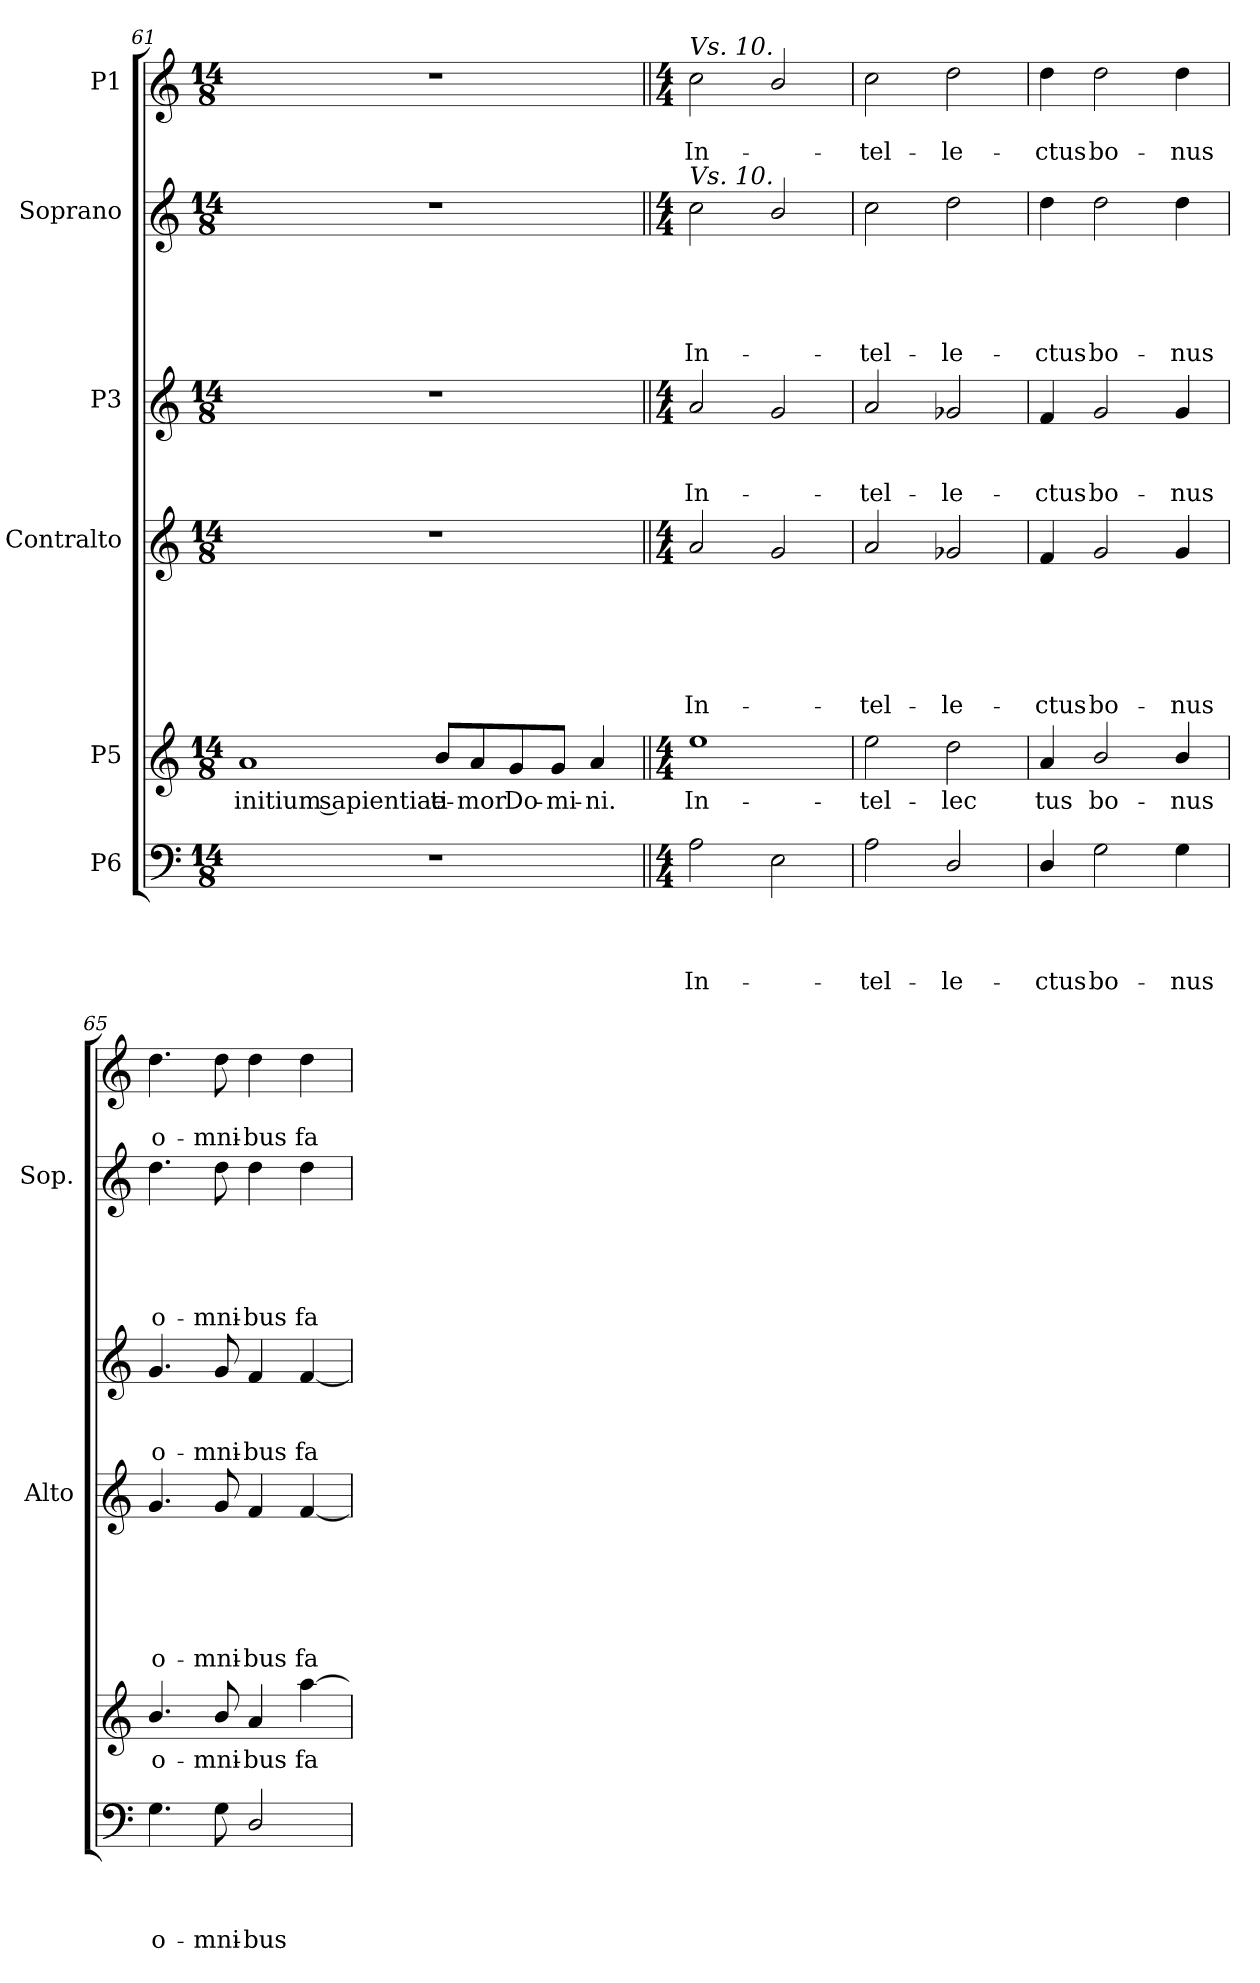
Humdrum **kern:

**kern	**text	**text	**text	**text	**kern	**text	**kern	**text	**text	**text	**text	**text	**text	**kern	**text	**text	**text	**kern	**text	**text	**text	**text	**text	**kern	**text	**text
*part6	*part6	*part6	*part6	*part6	*part5	*part5	*part4	*part4	*part4	*part4	*part4	*part4	*part4	*part3	*part3	*part3	*part3	*part2	*part2	*part2	*part2	*part2	*part2	*part1	*part1	*part1
*staff6	*staff6	*staff6	*staff6	*staff6	*staff5	*staff5	*staff4	*staff4	*staff4	*staff4	*staff4	*staff4	*staff4	*staff3	*staff3	*staff3	*staff3	*staff2	*staff2	*staff2	*staff2	*staff2	*staff2	*staff1	*staff1	*staff1
*I"P6	*	*	*	*	*I"P5	*	*I"Contralto	*	*	*	*	*	*	*I"P3	*	*	*	*I"Soprano	*	*	*	*	*	*I"P1	*	*
*	*	*	*	*	*	*	*I'Alto	*	*	*	*	*	*	*	*	*	*	*I'Sop.	*	*	*	*	*	*	*	*
!!LO:PB:g=z
*clefF4	*	*	*	*	*clefG2	*	*clefG2	*	*	*	*	*	*	*clefG2	*	*	*	*clefG2	*	*	*	*	*	*clefG2	*	*
*	*	*	*	*	*ITrd7c12	*	*	*	*	*	*	*	*	*	*	*	*	*	*	*	*	*	*	*	*	*
*k[]	*	*	*	*	*k[]	*	*k[]	*	*	*	*	*	*	*k[]	*	*	*	*k[]	*	*	*	*	*	*k[]	*	*
*C:	*	*	*	*	*C:	*	*C:	*	*	*	*	*	*	*C:	*	*	*	*C:	*	*	*	*	*	*C:	*	*
*M14/8	*	*	*	*	*M14/8	*	*M14/8	*	*	*	*	*	*	*M14/8	*	*	*	*M14/8	*	*	*	*	*	*M14/8	*	*
=61	=61	=61	=61	=61	=61	=61	=61	=61	=61	=61	=61	=61	=61	=61	=61	=61	=61	=61	=61	=61	=61	=61	=61	=61	=61	=61
!LO:N:vis=1	!	!	!	!	!	!LO:LY:b	!	!	!	!	!	!	!	!LO:N:vis=1	!	!	!	!LO:N:vis=1	!	!	!	!	!	!LO:N:vis=1	!	!
1..r	.	.	.	.	1A	initium sapientiae	1..r	.	.	.	.	.	.	1..r	.	.	.	1..r	.	.	.	.	.	1..r	.	.
!	!	!	!	!	!	!LO:LY:b	!	!	!	!	!	!	!	!	!	!	!	!	!	!	!	!	!	!	!	!
.	.	.	.	.	8B/L	ti-	.	.	.	.	.	.	.	.	.	.	.	.	.	.	.	.	.	.	.	.
!	!	!	!	!	!	!LO:LY:b	!	!	!	!	!	!	!	!	!	!	!	!	!	!	!	!	!	!	!	!
.	.	.	.	.	8A/	-mor	.	.	.	.	.	.	.	.	.	.	.	.	.	.	.	.	.	.	.	.
!	!	!	!	!	!	!LO:LY:b	!	!	!	!	!	!	!	!	!	!	!	!	!	!	!	!	!	!	!	!
.	.	.	.	.	8G/	Do-	.	.	.	.	.	.	.	.	.	.	.	.	.	.	.	.	.	.	.	.
!	!	!	!	!	!	!LO:LY:b	!	!	!	!	!	!	!	!	!	!	!	!	!	!	!	!	!	!	!	!
.	.	.	.	.	8G/J	-mi-	.	.	.	.	.	.	.	.	.	.	.	.	.	.	.	.	.	.	.	.
!	!	!	!	!	!	!LO:LY:b	!	!	!	!	!	!	!	!	!	!	!	!	!	!	!	!	!	!	!	!
.	.	.	.	.	4A/	-ni.	.	.	.	.	.	.	.	.	.	.	.	.	.	.	.	.	.	.	.	.
=62||	=62||	=62||	=62||	=62||	=62||	=62||	=62||	=62||	=62||	=62||	=62||	=62||	=62||	=62||	=62||	=62||	=62||	=62||	=62||	=62||	=62||	=62||	=62||	=62||	=62||	=62||
*M4/4	*	*	*	*	*M4/4	*	*M4/4	*	*	*	*	*	*	*M4/4	*	*	*	*M4/4	*	*	*	*	*	*M4/4	*	*
!	!	!	!	!	!	!	!	!	!	!	!	!	!	!	!	!	!	!	!	!	!	!	!	!LO:TX:a:i:t=Vs. 10.	!	!
!	!	!	!	!	!	!	!	!	!	!	!	!	!	!	!	!	!	!LO:TX:a:i:t=Vs. 10.	!	!	!	!	!	!	!	!
!	!	!	!	!LO:LY:b	!	!LO:LY:b	!	!	!	!	!	!	!LO:LY:b	!	!	!	!LO:LY:b	!	!	!	!	!	!LO:LY:b	!	!	!LO:LY:b
2A\	.	.	.	In-	1e	In-	2a/	.	.	.	.	.	In-	2a/	.	.	In-	2cc\	.	.	.	.	In-	2cc\	.	In-
2E\	.	.	.	.	.	.	2g/	.	.	.	.	.	.	2g/	.	.	.	2b/	.	.	.	.	.	2b/	.	.
=63	=63	=63	=63	=63	=63	=63	=63	=63	=63	=63	=63	=63	=63	=63	=63	=63	=63	=63	=63	=63	=63	=63	=63	=63	=63	=63
!	!	!	!	!LO:LY:b	!	!LO:LY:b	!	!	!	!	!	!	!LO:LY:b	!	!	!	!LO:LY:b	!	!	!	!	!	!LO:LY:b	!	!	!LO:LY:b
2A\	.	.	.	-tel-	2e\	-tel-	2a/	.	.	.	.	.	-tel-	2a/	.	.	-tel-	2cc\	.	.	.	.	-tel-	2cc\	.	-tel-
!	!	!	!	!LO:LY:b	!	!LO:LY:b	!	!	!	!	!	!	!LO:LY:b	!	!	!	!LO:LY:b	!	!	!	!	!	!LO:LY:b	!	!	!LO:LY:b
2D/	.	.	.	-le-	2d\	-lec	2g-X/	.	.	.	.	.	-le-	2g-X/	.	.	-le-	2dd\	.	.	.	.	-le-	2dd\	.	-le-
=64	=64	=64	=64	=64	=64	=64	=64	=64	=64	=64	=64	=64	=64	=64	=64	=64	=64	=64	=64	=64	=64	=64	=64	=64	=64	=64
!	!	!	!	!LO:LY:b	!	!LO:LY:b	!	!	!	!	!	!	!LO:LY:b	!	!	!	!LO:LY:b	!	!	!	!	!	!LO:LY:b	!	!	!LO:LY:b
4D/	.	.	.	-ctus	4A/	tus	4f/	.	.	.	.	.	-ctus	4f/	.	.	-ctus	4dd\	.	.	.	.	-ctus	4dd\	.	-ctus
!	!	!	!	!LO:LY:b	!	!LO:LY:b	!	!	!	!	!	!	!LO:LY:b	!	!	!	!LO:LY:b	!	!	!	!	!	!LO:LY:b	!	!	!LO:LY:b
2G\	.	.	.	bo-	2B/	bo-	2g/	.	.	.	.	.	bo-	2g/	.	.	bo-	2dd\	.	.	.	.	bo-	2dd\	.	bo-
!	!	!	!	!LO:LY:b	!	!LO:LY:b	!	!	!	!	!	!	!LO:LY:b	!	!	!	!LO:LY:b	!	!	!	!	!	!LO:LY:b	!	!	!LO:LY:b
4G\	.	.	.	-nus	4B/	-nus	4g/	.	.	.	.	.	-nus	4g/	.	.	-nus	4dd\	.	.	.	.	-nus	4dd\	.	-nus
=65	=65	=65	=65	=65	=65	=65	=65	=65	=65	=65	=65	=65	=65	=65	=65	=65	=65	=65	=65	=65	=65	=65	=65	=65	=65	=65
!	!	!	!	!LO:LY:b	!	!LO:LY:b	!	!	!	!	!	!	!LO:LY:b	!	!	!	!LO:LY:b	!	!	!	!	!	!LO:LY:b	!	!	!LO:LY:b
4.G\	.	.	.	o-	4.B/	o-	4.g/	.	.	.	.	.	o-	4.g/	.	.	o-	4.dd\	.	.	.	.	o-	4.dd\	.	o-
!	!	!	!	!LO:LY:b	!	!LO:LY:b	!	!	!	!	!	!	!LO:LY:b	!	!	!	!LO:LY:b	!	!	!	!	!	!LO:LY:b	!	!	!LO:LY:b
8G\	.	.	.	-mni-	8B/	-mni-	8g/	.	.	.	.	.	-mni-	8g/	.	.	-mni-	8dd\	.	.	.	.	-mni-	8dd\	.	-mni-
!	!	!	!	!LO:LY:b	!	!LO:LY:b	!	!	!	!	!	!	!LO:LY:b	!	!	!	!LO:LY:b	!	!	!	!	!	!LO:LY:b	!	!	!LO:LY:b
2D/	.	.	.	-bus	4A/	-bus	4f/	.	.	.	.	.	-bus	4f/	.	.	-bus	4dd\	.	.	.	.	-bus	4dd\	.	-bus
!	!	!	!	!	!	!LO:LY:b	!	!	!	!	!	!	!LO:LY:b	!	!	!	!LO:LY:b	!	!	!	!	!	!LO:LY:b	!	!	!LO:LY:b
.	.	.	.	.	[>4a\	fa-	[<4f/	.	.	.	.	.	fa-	[<4f/	.	.	fa-	4dd\	.	.	.	.	fa-	4dd\	.	fa-
=	=	=	=	=	=	=	=	=	=	=	=	=	=	=	=	=	=	=	=	=	=	=	=	=	=	=
*-	*-	*-	*-	*-	*-	*-	*-	*-	*-	*-	*-	*-	*-	*-	*-	*-	*-	*-	*-	*-	*-	*-	*-	*-	*-	*-
